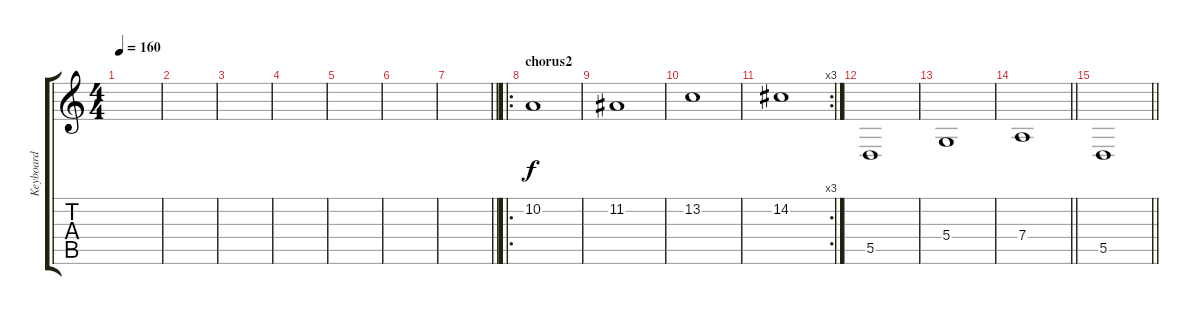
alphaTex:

\track ("Keyboard" "Keyboard") {instrument synthstrings1}
\staff {score tabs}
\tuning (E4 B3 G3 D3 A2 E2) {hide}
\ts (4 4)
\tempo 160
\clef g2
\ks c
|
|
|
|
|
|
\barLineRight lightlight
|
\ro
\section ("" "chorus2")
10.2.1 |
11.2.1 |
13.2.1 |
\rc 3
14.2.1 |
5.5.1 |
5.4.1 |
\barLineRight lightlight
7.4.1 |
\barLineRight lightlight
5.5.1
